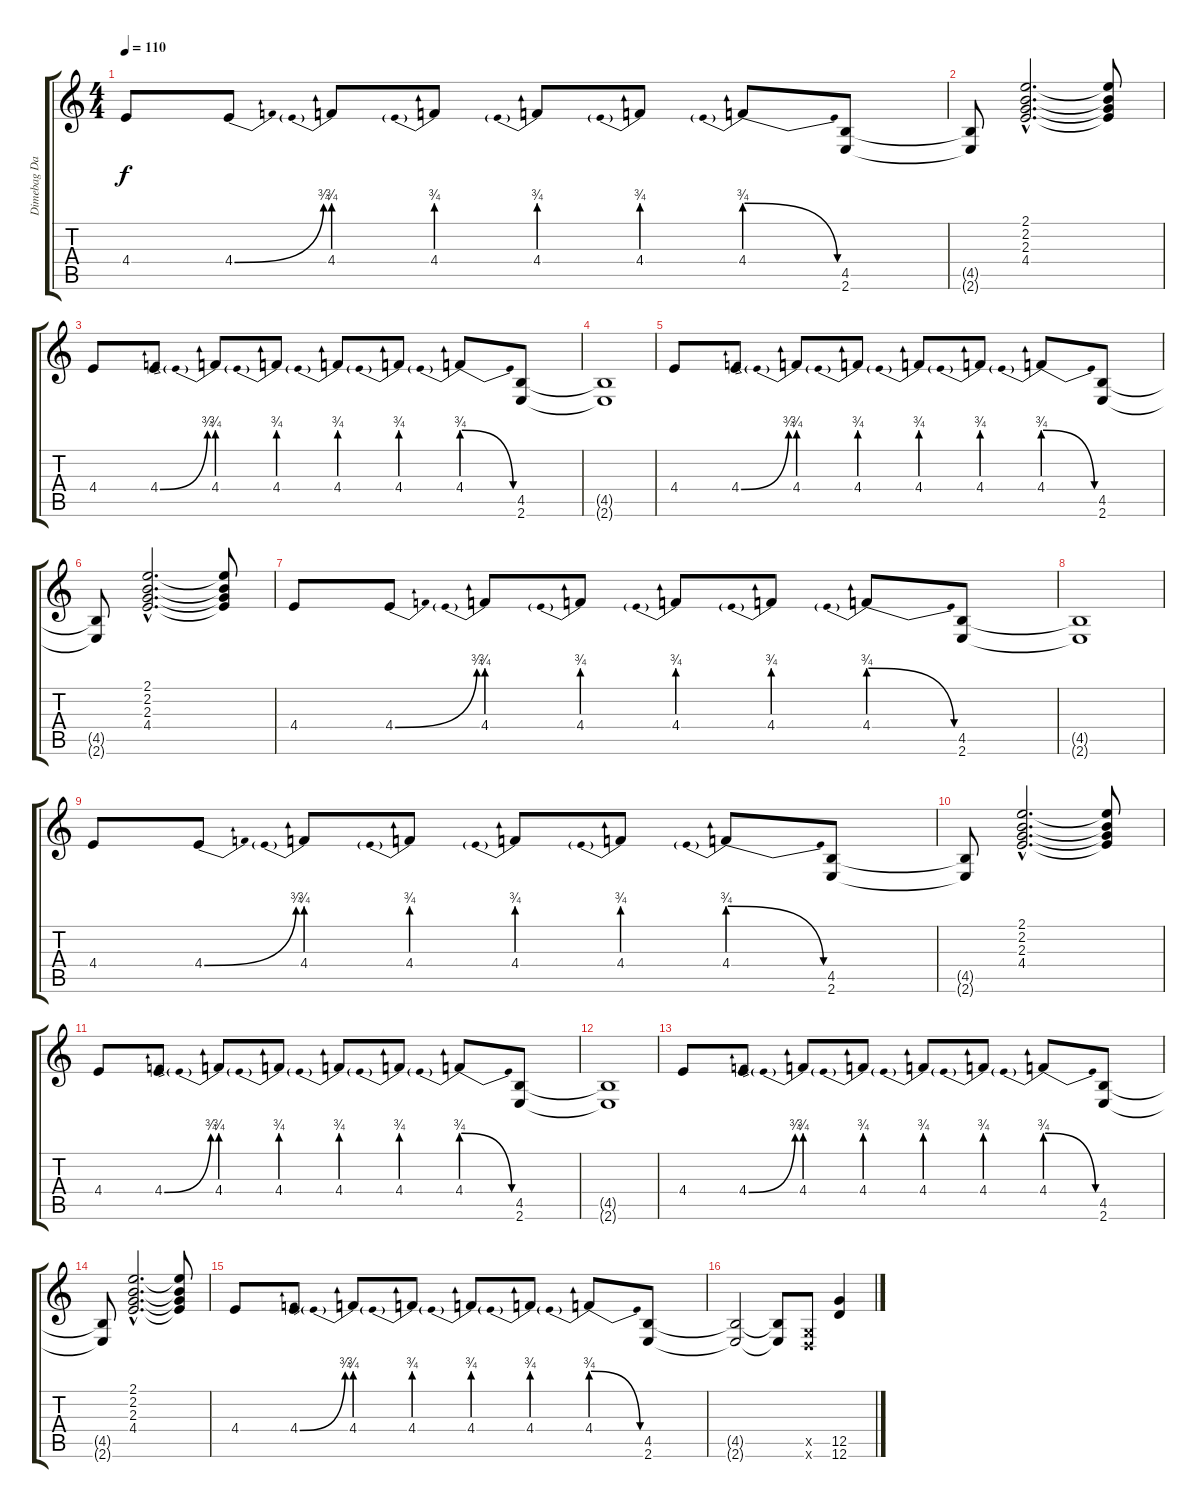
\track ("Dimebag Darrell Rhythm" "Dimebag Da") {instrument overdrivenguitar}
\staff {score tabs}
\tuning (D4 A3 F3 C3 G2 D2) {hide}
\ts (4 4)
\tempo 110
\clef g2
\ks c
4.4.8{dy f} 4.4{be (bend 0 0 60 3)}.8 4.4{be (prebend 0 3 60 3)}.8 4.4{be (prebend 0 3 60 3)}.8 4.4{be (prebend 0 3 60 3)}.8 4.4{be (prebend 0 3 60 3)}.8 4.4{be (prebendrelease 0 3 60 0)}.8 (4.5 2.6).8 |
(4.5{t} 2.6{t}).8 (2.1{hac} 2.2{hac} 2.3{hac} 4.4{hac}).2{d} (2.1{t} 2.2{t} 2.3{t} 4.4{t}).8 |
4.4.8 4.4{be (bend 0 0 60 3)}.8 4.4{be (prebend 0 3 60 3)}.8 4.4{be (prebend 0 3 60 3)}.8 4.4{be (prebend 0 3 60 3)}.8 4.4{be (prebend 0 3 60 3)}.8 4.4{be (prebendrelease 0 3 60 0)}.8 (4.5 2.6).8 |
(4.5{t} 2.6{t}).1 |
4.4.8 4.4{be (bend 0 0 60 3)}.8 4.4{be (prebend 0 3 60 3)}.8 4.4{be (prebend 0 3 60 3)}.8 4.4{be (prebend 0 3 60 3)}.8 4.4{be (prebend 0 3 60 3)}.8 4.4{be (prebendrelease 0 3 60 0)}.8 (4.5 2.6).8 |
(4.5{t} 2.6{t}).8 (2.1{hac} 2.2{hac} 2.3{hac} 4.4{hac}).2{d} (2.1{t} 2.2{t} 2.3{t} 4.4{t}).8 |
4.4.8 4.4{be (bend 0 0 60 3)}.8 4.4{be (prebend 0 3 60 3)}.8 4.4{be (prebend 0 3 60 3)}.8 4.4{be (prebend 0 3 60 3)}.8 4.4{be (prebend 0 3 60 3)}.8 4.4{be (prebendrelease 0 3 60 0)}.8 (4.5 2.6).8 |
(4.5{t} 2.6{t}).1 |
4.4.8 4.4{be (bend 0 0 60 3)}.8 4.4{be (prebend 0 3 60 3)}.8 4.4{be (prebend 0 3 60 3)}.8 4.4{be (prebend 0 3 60 3)}.8 4.4{be (prebend 0 3 60 3)}.8 4.4{be (prebendrelease 0 3 60 0)}.8 (4.5 2.6).8 |
(4.5{t} 2.6{t}).8 (2.1{hac} 2.2{hac} 2.3{hac} 4.4{hac}).2{d} (2.1{t} 2.2{t} 2.3{t} 4.4{t}).8 |
4.4.8 4.4{be (bend 0 0 60 3)}.8 4.4{be (prebend 0 3 60 3)}.8 4.4{be (prebend 0 3 60 3)}.8 4.4{be (prebend 0 3 60 3)}.8 4.4{be (prebend 0 3 60 3)}.8 4.4{be (prebendrelease 0 3 60 0)}.8 (4.5 2.6).8 |
(4.5{t} 2.6{t}).1 |
4.4.8 4.4{be (bend 0 0 60 3)}.8 4.4{be (prebend 0 3 60 3)}.8 4.4{be (prebend 0 3 60 3)}.8 4.4{be (prebend 0 3 60 3)}.8 4.4{be (prebend 0 3 60 3)}.8 4.4{be (prebendrelease 0 3 60 0)}.8 (4.5 2.6).8 |
(4.5{t} 2.6{t}).8 (2.1{hac} 2.2{hac} 2.3{hac} 4.4{hac}).2{d} (2.1{t} 2.2{t} 2.3{t} 4.4{t}).8 |
4.4.8 4.4{be (bend 0 0 60 3)}.8 4.4{be (prebend 0 3 60 3)}.8 4.4{be (prebend 0 3 60 3)}.8 4.4{be (prebend 0 3 60 3)}.8 4.4{be (prebend 0 3 60 3)}.8 4.4{be (prebendrelease 0 3 60 0)}.8 (4.5 2.6).8 |
(4.5{t} 2.6{t}).2 (4.5{t} 2.6{t}).8 (0.5{x} 0.6{x}).8 (12.5{ss} 12.6{ss}).4
